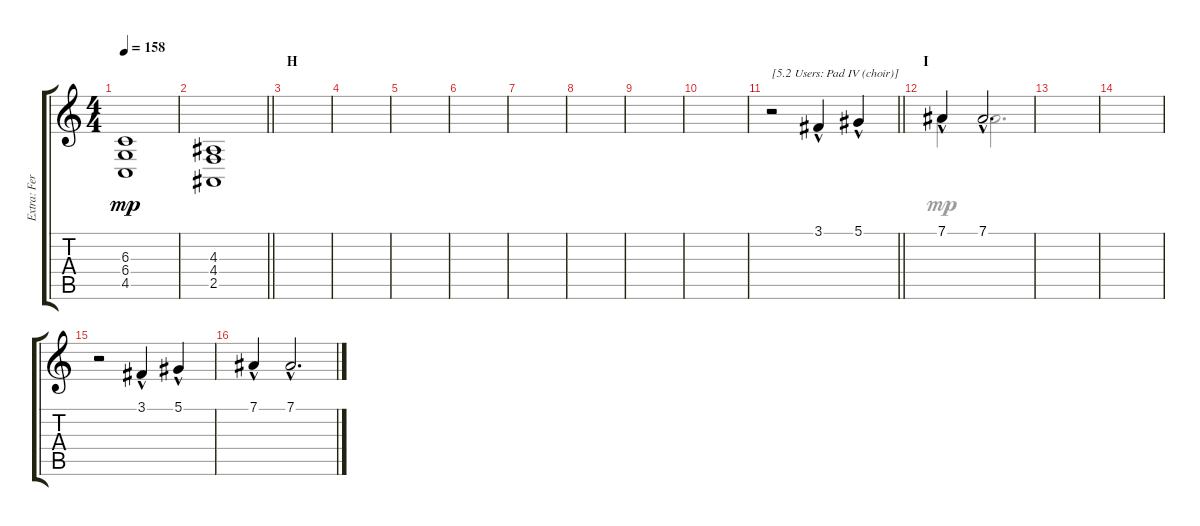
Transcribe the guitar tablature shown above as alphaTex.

\track ("Extra: Ferdy" "Extra: Fer") {instrument fx4atmosphere}
\staff {score tabs}
\tuning (Eb4 Bb3 Gb3 Db3 Ab2 Eb2) {hide}
\voice
\ts (4 4)
\tempo 158
\clef g2
\ks c
(6.3 6.4 4.5).1{dy mp} |
\barLineRight lightlight
(4.3 4.4 2.5).1 |
\section ("" "H")
|
|
|
|
|
|
|
|
\barLineRight lightlight
r.2{txt "[5.2 Users: Pad IV (choir)]" instrument pad4choir} 3.1{hac}.4 5.1{hac}.4 |
\section ("" "I")
7.1{hac}.4 7.1{hac}.2{d} |
|
|
r.2 3.1{hac}.4 5.1{hac}.4 |
7.1{hac}.4 7.1{hac}.2{d}
\voice
\clef g2
\ottava regular
\simile none
\ks c
|
\barLineRight lightlight
|
|
|
|
|
|
|
|
|
\barLineRight lightlight
|
7.1.4 7.1.2{d} |
|
|
|
